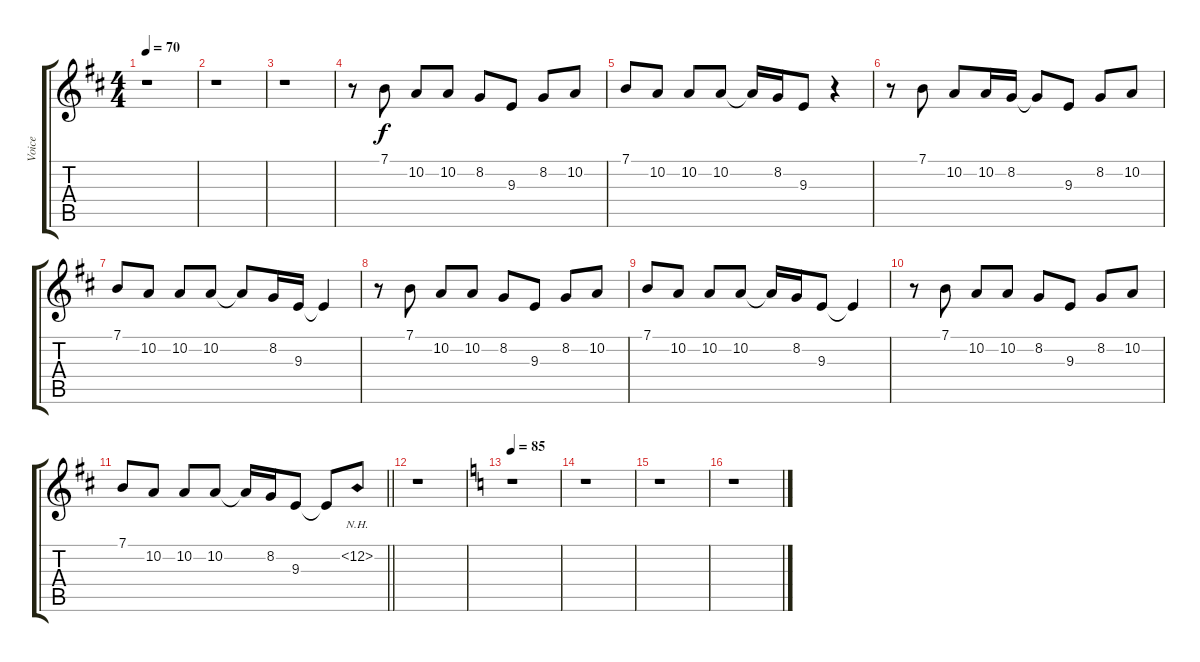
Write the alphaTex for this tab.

\track ("Voice" "Voice") {instrument sopranosax}
\staff {score tabs}
\tuning (E4 B3 G3 D3 A2 E2) {hide}
\ts (4 4)
\tempo 70
\clef g2
\ks d
r.1{dy f} |
r.1 |
r.1 |
r.8 7.1.8 10.2.8 10.2.8 8.2.8 9.3.8 8.2.8 10.2.8 |
7.1.8 10.2.8 10.2.8 10.2.8 10.2{t}.16 8.2.16 9.3.8 r.4 |
r.8 7.1.8 10.2.8 10.2.16 8.2.16 8.2{t}.8 9.3.8 8.2.8 10.2.8 |
7.1.8 10.2.8 10.2.8 10.2.8 10.2{t}.8 8.2.16 9.3.16 9.3{t}.4 |
r.8 7.1.8 10.2.8 10.2.8 8.2.8 9.3.8 8.2.8 10.2.8 |
7.1.8 10.2.8 10.2.8 10.2.8 10.2{t}.16 8.2.16 9.3.8 9.3{t}.4 |
r.8 7.1.8 10.2.8 10.2.8 8.2.8 9.3.8 8.2.8 10.2.8 |
\barLineRight lightlight
7.1.8 10.2.8 10.2.8 10.2.8 10.2{t}.16 8.2.16 9.3.8 9.3{t}.8 12.2{nh}.8 |
r.1 |
\tempo 85
\ks c
r.1 |
r.1 |
r.1 |
r.1
